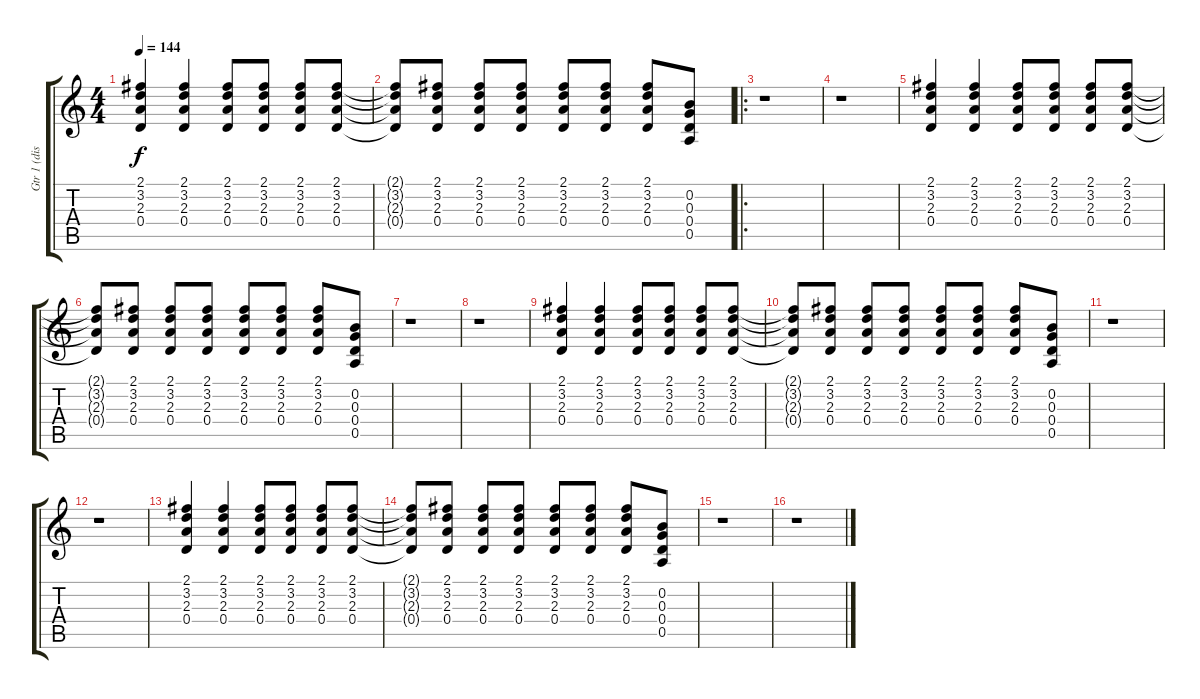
\track ("Gtr 1 (dist)" "Gtr 1 (dis") {instrument distortionguitar}
\staff {score tabs}
\tuning (E4 B3 G3 D3 A2 E2) {hide}
\ts (4 4)
\tempo 144
\clef g2
\ks c
(2.1 3.2 2.3 0.4).4{dy f} (2.1 3.2 2.3 0.4).4 (2.1 3.2 2.3 0.4).8 (2.1 3.2 2.3 0.4).8 (2.1 3.2 2.3 0.4).8 (2.1 3.2 2.3 0.4).8 |
(2.1{t} 3.2{t} 2.3{t} 0.4{t}).8 (2.1 3.2 2.3 0.4).8 (2.1 3.2 2.3 0.4).8 (2.1 3.2 2.3 0.4).8 (2.1 3.2 2.3 0.4).8 (2.1 3.2 2.3 0.4).8 (2.1 3.2 2.3 0.4).8 (0.2 0.3 0.4 0.5).8 |
\ro
r.1 |
r.1 |
(2.1 3.2 2.3 0.4).4 (2.1 3.2 2.3 0.4).4 (2.1 3.2 2.3 0.4).8 (2.1 3.2 2.3 0.4).8 (2.1 3.2 2.3 0.4).8 (2.1 3.2 2.3 0.4).8 |
(2.1{t} 3.2{t} 2.3{t} 0.4{t}).8 (2.1 3.2 2.3 0.4).8 (2.1 3.2 2.3 0.4).8 (2.1 3.2 2.3 0.4).8 (2.1 3.2 2.3 0.4).8 (2.1 3.2 2.3 0.4).8 (2.1 3.2 2.3 0.4).8 (0.2 0.3 0.4 0.5).8 |
r.1 |
r.1 |
(2.1 3.2 2.3 0.4).4 (2.1 3.2 2.3 0.4).4 (2.1 3.2 2.3 0.4).8 (2.1 3.2 2.3 0.4).8 (2.1 3.2 2.3 0.4).8 (2.1 3.2 2.3 0.4).8 |
(2.1{t} 3.2{t} 2.3{t} 0.4{t}).8 (2.1 3.2 2.3 0.4).8 (2.1 3.2 2.3 0.4).8 (2.1 3.2 2.3 0.4).8 (2.1 3.2 2.3 0.4).8 (2.1 3.2 2.3 0.4).8 (2.1 3.2 2.3 0.4).8 (0.2 0.3 0.4 0.5).8 |
r.1 |
r.1 |
(2.1 3.2 2.3 0.4).4 (2.1 3.2 2.3 0.4).4 (2.1 3.2 2.3 0.4).8 (2.1 3.2 2.3 0.4).8 (2.1 3.2 2.3 0.4).8 (2.1 3.2 2.3 0.4).8 |
(2.1{t} 3.2{t} 2.3{t} 0.4{t}).8 (2.1 3.2 2.3 0.4).8 (2.1 3.2 2.3 0.4).8 (2.1 3.2 2.3 0.4).8 (2.1 3.2 2.3 0.4).8 (2.1 3.2 2.3 0.4).8 (2.1 3.2 2.3 0.4).8 (0.2 0.3 0.4 0.5).8 |
r.1 |
r.1
